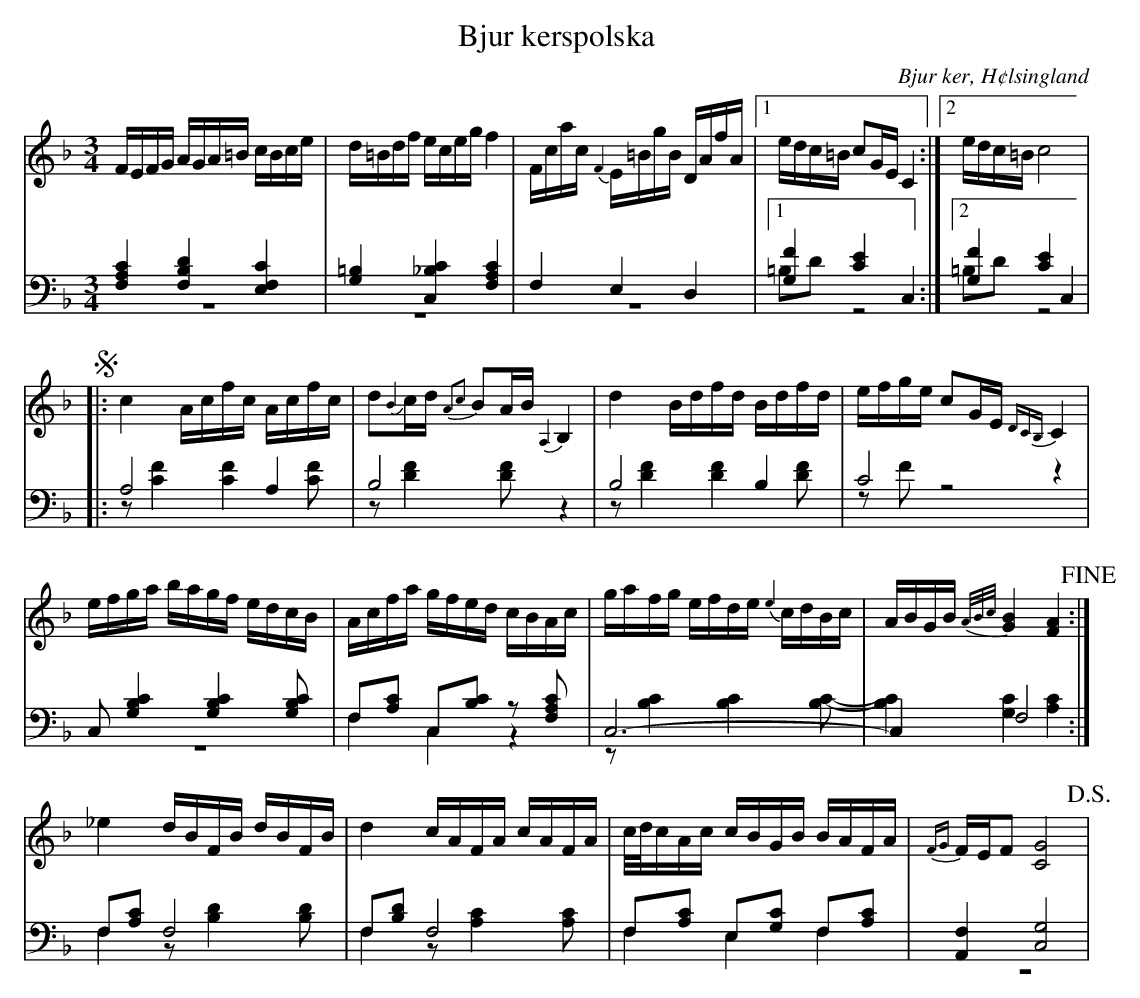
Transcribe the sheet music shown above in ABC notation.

X:1
T: Bjur kerspolska
O: Bjur ker, H¢lsingland
M: 3/4
L: 1/16
K: F
V:1
V:2
V:3 merge
V:1
FEFG AGA=B cBce|d=Bdf eceg f4|Fcac {F2}E=BgB DAfA|1 edc=B c2GE C4:|2 edc=B c8 |
!segno! |:c4 Acfc Acfc|d2{B2}cd {A2c2}B2AB {A,2}B,4|d4 Bdfd Bdfd|efge c2GE {DCB,}C4|
efga bagf edcB|Acfa gfed cBAc|gafg efde {e2}cdBc|ABGB {A/B/c/}[G4B4] [F4A4] !fine!:|
_e4 dBFB dBFB|d4 cAFA cAFA|c/d/cAc cBGB BAFA|{FG}FEF2 [C8G8] !D.S.!|
V:2 clef=bass
[F,4A,4C4] [F,4B,4D4] [E,4F,4C4]|[G,4=B,4] [C,4_B,4C4] [F,4A,4C4]|F,4 E,4 D,4|1 [G,4F4] [C4E4] C,4:|2 [G,4F4] [C4E4] C,4 |
|:A,8 A,4|B,8 z4|B,8  B,4|C8 z4|
C,2 [G,4B,4C4] [G,4B,4C4] [G,2B,2C2]|F,2[A,2C2] C,2[B,2C2] z2 [F,2A,2C2]|C,12-|C,4 F,8:|
F,2[A,2C2] F,8|F,2[B,2D2] F,8|F,2[A,2C2] E,2[G,2C2] F,2[A,2C2]|[A,,4F,4] [C,8G,8] |
V:3 clef=bass
z12|z12|z12|1 =B,2D2 z8:|2 =B,2D2 z8|
|:z2 [C4F4] [C4F4] [C2F2]|z2 [D4F4] [D2F2] z4|z2 [D4F4] [D4F4] [D2F2]|z2 F2 z8|
z12|F,4 C,4 z4|z2 [B,4C4] [B,4C4] [B,2C2]-|[B,4C4] [G,4C4] [A,4C4]:|
F,4 z2 [B,4D4] [B,2D2]|F,4 z2 [A,4C4] [A,2C2]|F,4 E,4 F,4|z12|
